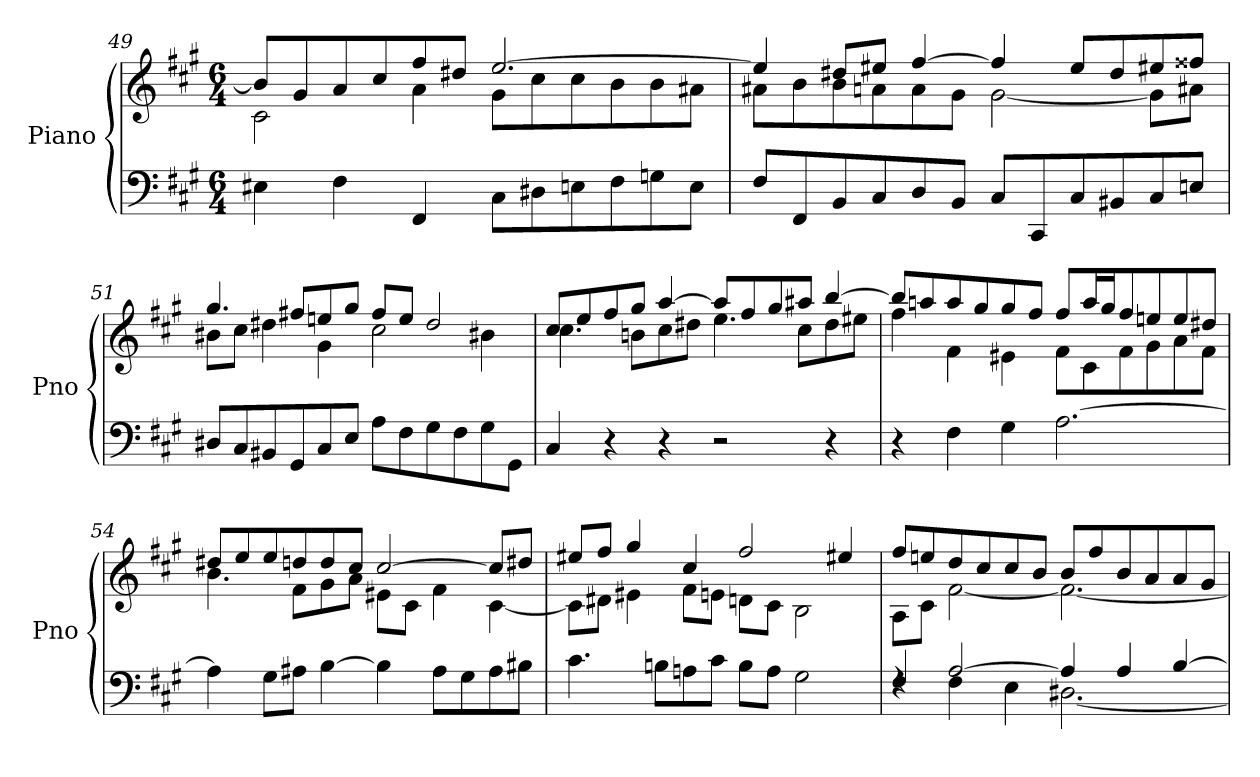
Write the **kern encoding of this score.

**kern	**kern
*part1	*part1
*staff2	*staff1
*I"Piano	*
*I'Pno	*
!!LO:LB:g=z
*clefF4	*clefG2
*k[f#c#g#]	*k[f#c#g#]
*M6/4	*M6/4
=49	=49
*	*^
4E#X\	8b/L]	2c#\
.	8g#/	.
4F#\	8a/	.
.	8cc#/	.
4FF#/	8ff#/	4a\
.	8dd#X/J	.
8C#\L	[2.ee/	8g#\L
8D#X\	.	8cc#\
8En\	.	8cc#\
8F#\	.	8b\
8Gn\	.	8b\
8E\J	.	8a#X\J
=50	=50	=50
8F#/L	4ee/]	8a#X\L
8FF#/	.	8b\
8BB/	8dd#X/L	8b\
8C#/	8ee#X/J	8an\
8D/	[4ff#/	8a\
8BB/J	.	8g#\J
8C#/L	4ff#/]	[2g#\
8CC#/	.	.
8C#/	8ee#/L	.
8BB#X/	8dd#/	.
8C#/	8ee#X/	8g#\L]
8En/J	8ff##X/J	8a#X\J
!!LO:LB:g=z	!!
=51	=51	=51
8D#X/L	4.gg#/	8b#X\L
8C#/	.	8cc#\J
8BB#X/	.	4dd#X\
8GG#/	8ff#X/L	.
8C#/	8een/	4g#\
8E/J	8gg#/J	.
8A\L	8ff#/L	2cc#\
8F#\	8ee/J	.
8G#\	2dd#/	.
8F#\	.	.
8G#\	.	4b#X\
8GG#\J	.	.
=52	=52	=52
4C#/	8cc#/L	4.cc#\
.	8ee/	.
4r	8ff#/	.
.	8gg#/J	8bn\L
4r	[4aa/	8cc#\
.	.	8dd#X\J
2r	8aa/L]	4.ee\
.	8ff#/	.
.	8gg#/	.
.	8aa#X/J	8cc#\L
4r	[4bb/	8dd#\
.	.	8ee#X\J
!!LO:LB:g=z	!!
=53	=53	=53
4r	8bb/L]	4ff#\
.	8aan/	.
4F#\	8aa/	4f#\
.	8gg#/	.
4G#\	8gg#/	4e#X\
.	8ff#/J	.
[2.A\	8ff#/L	8f#\L
.	16aa/L	8c#\
.	16gg#/J	.
.	8ff#/	8f#\
.	8een/	8g#\
.	8ee/	8a\
.	8dd#X/J	8f#\J
=54	=54	=54
4A\]	8dd#X/L	4.b\
.	8ee/	.
8G#\L	8ee/	.
8A#X\J	8ddn/	8f#\L
[4B\	8dd/	8g#\
.	8cc#/J	8a\J
4B\]	[2cc#/	8e#X\L
.	.	8c#\J
8A#\L	.	4f#\
8G#\	.	.
8A#\	8cc#/L]	[4c#\
8B#X\J	8dd#X/J	.
=55	=55	=55
4.c#\	8ee#X/L	8c#\L]
.	8ff#/J	8d#X\J
.	4gg#/	4e#X\
8Bn\L	.	.
8An\	4cc#/	8f#\L
8c#\J	.	8en\J
8B\L	2ff#/	8dn\L
8A\J	.	8c#\J
2G#\	.	2B\
.	4ee#X/	.
!!LO:PB:g=z	!!
=56	=56	=56
*^	*	*
4F#/	4rF	8ff#/L	8A\L
.	.	8een/	8c#\J
[2A/	4F#\	8dd/	[2f#\
.	.	8cc#/	.
.	4E\	8cc#/	.
.	.	8b/J	.
4A/]	[2.D#X\	8b/L	2.f#\_
.	.	8ff#/	.
4A/	.	8b/	.
.	.	8a/	.
[4B/	.	8a/	.
.	.	8g#/J	.
*v	*v	*	*
*	*v	*v
=	=
*-	*-
